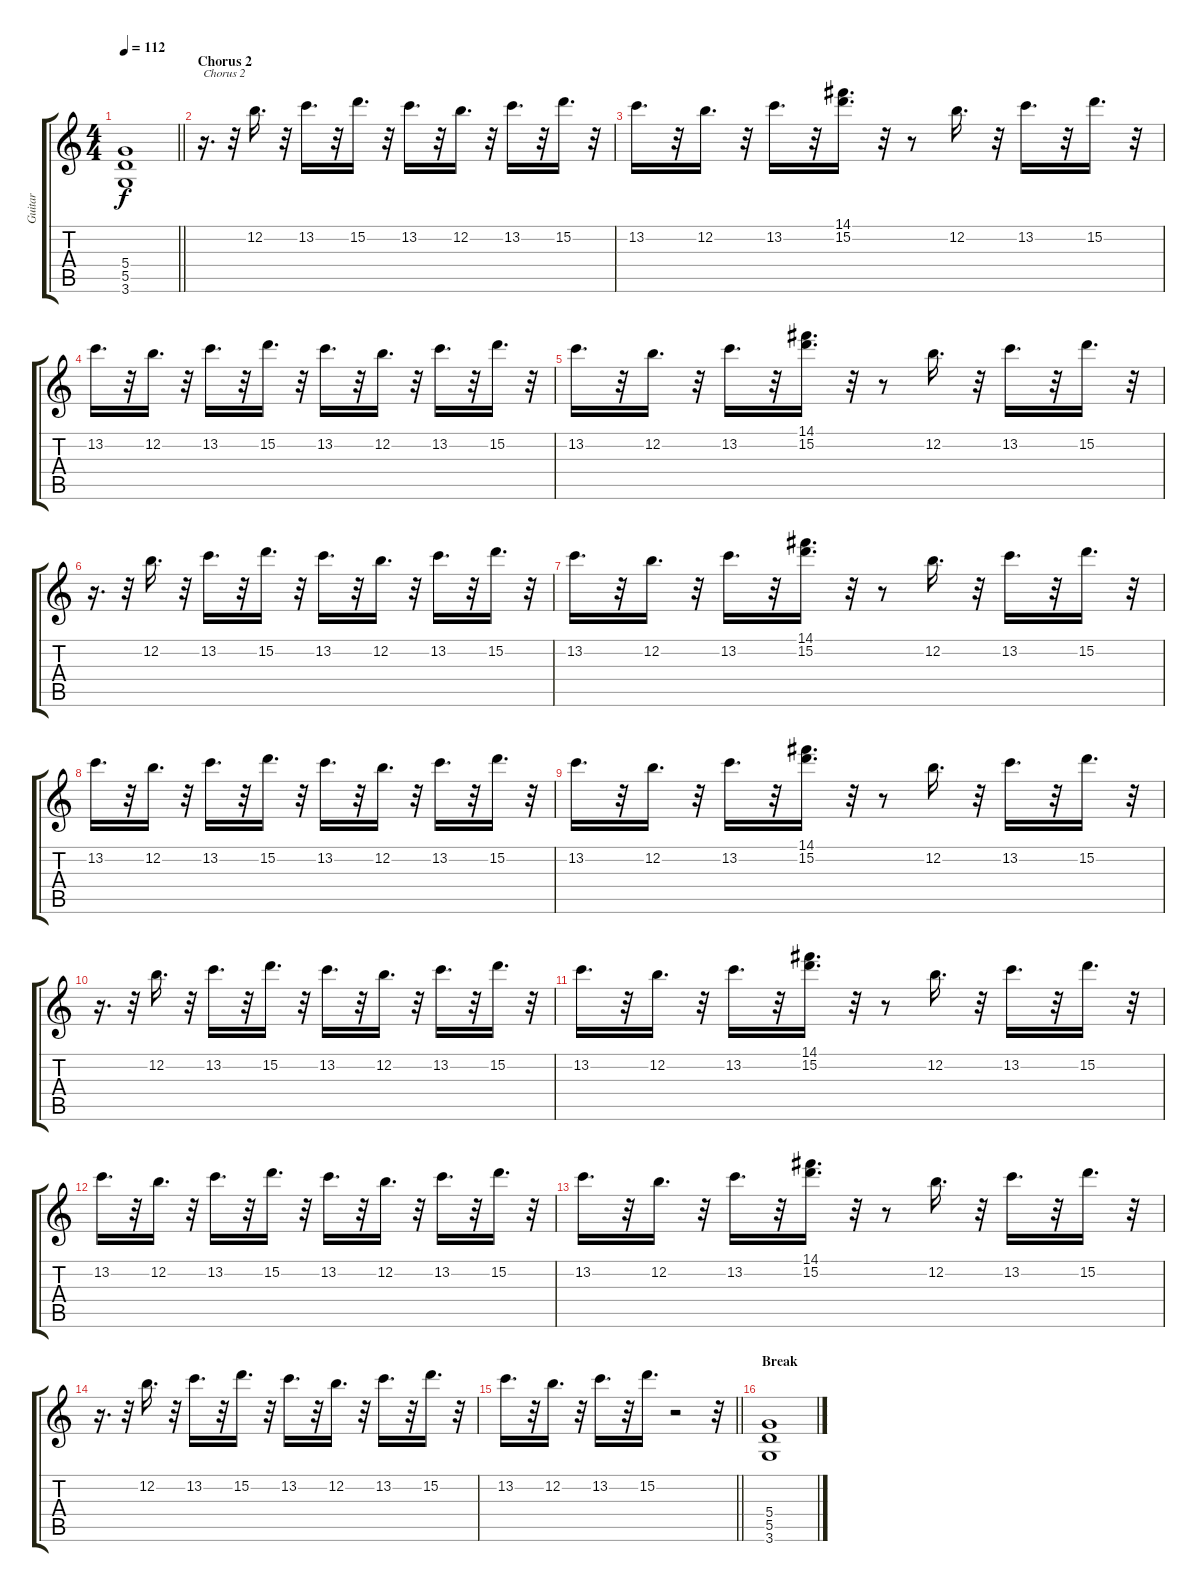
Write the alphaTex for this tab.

\track ("Guitar" "Guitar") {instrument overdrivenguitar}
\staff {score tabs}
\tuning (E4 B3 G3 D3 A2 E2) {hide}
\ts (4 4)
\tempo 112
\clef g2
\barLineRight lightlight
\ks c
(5.4 5.5 3.6).1{dy f} |
\section ("" "Chorus 2")
r.16{d txt "Chorus 2"} r.32 12.2.16{d} r.32 13.2.16{d} r.32 15.2.16{d} r.32 13.2.16{d} r.32 12.2.16{d} r.32 13.2.16{d} r.32 15.2.16{d} r.32 |
13.2.16{d} r.32 12.2.16{d} r.32 13.2.16{d} r.32 (14.1 15.2).16{d} r.32 r.8 12.2.16{d} r.32 13.2.16{d} r.32 15.2.16{d} r.32 |
13.2.16{d} r.32 12.2.16{d} r.32 13.2.16{d} r.32 15.2.16{d} r.32 13.2.16{d} r.32 12.2.16{d} r.32 13.2.16{d} r.32 15.2.16{d} r.32 |
13.2.16{d} r.32 12.2.16{d} r.32 13.2.16{d} r.32 (14.1 15.2).16{d} r.32 r.8 12.2.16{d} r.32 13.2.16{d} r.32 15.2.16{d} r.32 |
r.16{d} r.32 12.2.16{d} r.32 13.2.16{d} r.32 15.2.16{d} r.32 13.2.16{d} r.32 12.2.16{d} r.32 13.2.16{d} r.32 15.2.16{d} r.32 |
13.2.16{d} r.32 12.2.16{d} r.32 13.2.16{d} r.32 (14.1 15.2).16{d} r.32 r.8 12.2.16{d} r.32 13.2.16{d} r.32 15.2.16{d} r.32 |
13.2.16{d} r.32 12.2.16{d} r.32 13.2.16{d} r.32 15.2.16{d} r.32 13.2.16{d} r.32 12.2.16{d} r.32 13.2.16{d} r.32 15.2.16{d} r.32 |
13.2.16{d} r.32 12.2.16{d} r.32 13.2.16{d} r.32 (14.1 15.2).16{d} r.32 r.8 12.2.16{d} r.32 13.2.16{d} r.32 15.2.16{d} r.32 |
r.16{d} r.32 12.2.16{d} r.32 13.2.16{d} r.32 15.2.16{d} r.32 13.2.16{d} r.32 12.2.16{d} r.32 13.2.16{d} r.32 15.2.16{d} r.32 |
13.2.16{d} r.32 12.2.16{d} r.32 13.2.16{d} r.32 (14.1 15.2).16{d} r.32 r.8 12.2.16{d} r.32 13.2.16{d} r.32 15.2.16{d} r.32 |
13.2.16{d} r.32 12.2.16{d} r.32 13.2.16{d} r.32 15.2.16{d} r.32 13.2.16{d} r.32 12.2.16{d} r.32 13.2.16{d} r.32 15.2.16{d} r.32 |
13.2.16{d} r.32 12.2.16{d} r.32 13.2.16{d} r.32 (14.1 15.2).16{d} r.32 r.8 12.2.16{d} r.32 13.2.16{d} r.32 15.2.16{d} r.32 |
r.16{d} r.32 12.2.16{d} r.32 13.2.16{d} r.32 15.2.16{d} r.32 13.2.16{d} r.32 12.2.16{d} r.32 13.2.16{d} r.32 15.2.16{d} r.32 |
\barLineRight lightlight
13.2.16{d} r.32 12.2.16{d} r.32 13.2.16{d} r.32 15.2.16{d} r.2 r.32 |
\section ("" "Break")
(5.4 5.5 3.6).1{instrument overdrivenguitar}
